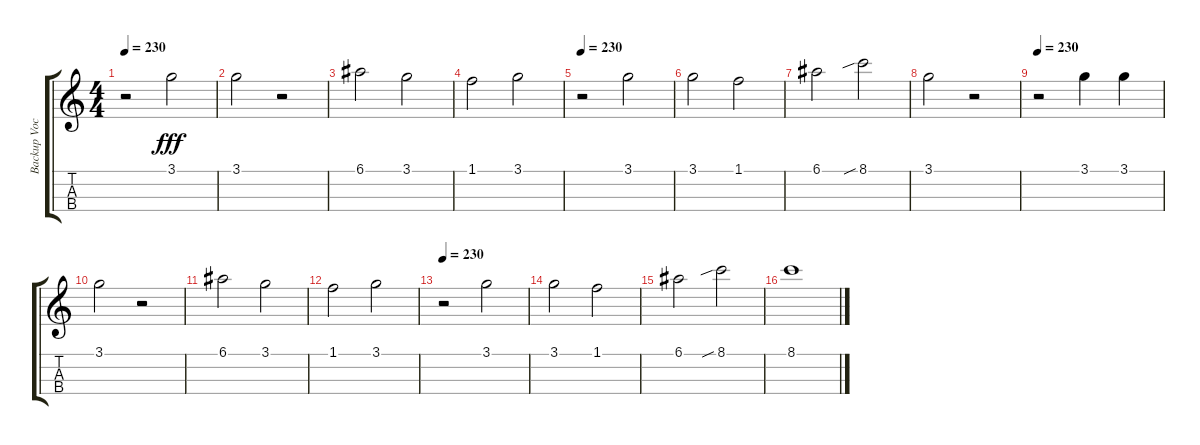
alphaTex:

\track ("Backup Vocals (Josh Gilbert)" "Backup Voc") {instrument overdrivenguitar}
\staff {score tabs}
\tuning (E4 B3 G3 D3) {hide}
\ts (4 4)
\tempo 230
\clef g2
\ks c
r.2{dy fff} 3.1.2 |
3.1.2 r.2 |
6.1.2 3.1.2 |
1.1.2 3.1.2 |
\tempo 230
r.2 3.1.2 |
3.1.2 1.1.2 |
6.1.2 8.1{sib}.2 |
3.1.2 r.2 |
\tempo 230
r.2 3.1.4 3.1.4 |
3.1.2 r.2 |
6.1.2 3.1.2 |
1.1.2 3.1.2 |
\tempo 230
r.2 3.1.2 |
3.1.2 1.1.2 |
6.1.2 8.1{sib}.2 |
8.1.1
